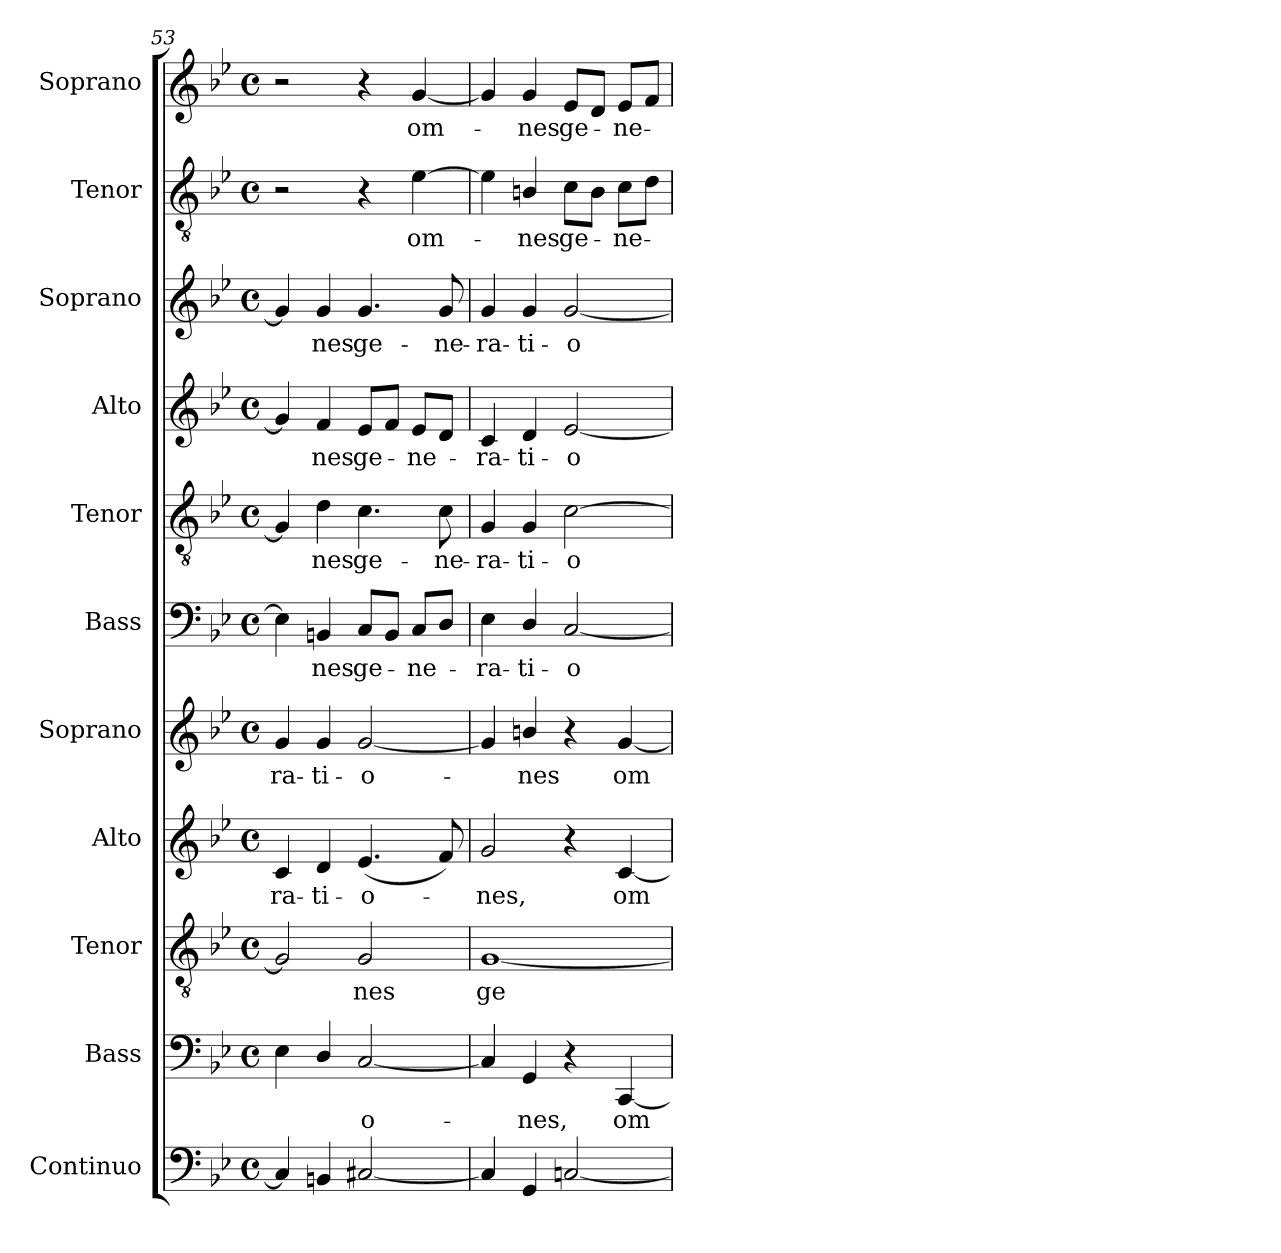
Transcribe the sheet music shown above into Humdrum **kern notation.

**kern	**kern	**text	**kern	**text	**kern	**text	**kern	**text	**kern	**text	**kern	**text	**kern	**text	**kern	**text	**kern	**text	**kern	**text
*part11	*part10	*part10	*part9	*part9	*part8	*part8	*part7	*part7	*part6	*part6	*part5	*part5	*part4	*part4	*part3	*part3	*part2	*part2	*part1	*part1
*staff11	*staff10	*staff10	*staff9	*staff9	*staff8	*staff8	*staff7	*staff7	*staff6	*staff6	*staff5	*staff5	*staff4	*staff4	*staff3	*staff3	*staff2	*staff2	*staff1	*staff1
*I"Continuo	*I"Bass	*	*I"Tenor	*	*I"Alto	*	*I"Soprano	*	*I"Bass	*	*I"Tenor	*	*I"Alto	*	*I"Soprano	*	*I"Tenor	*	*I"Soprano	*
*I'Cont.	*I'B.	*	*I'T.	*	*I'A.	*	*I'S.	*	*I'B.	*	*I'T.	*	*I'A.	*	*I'S.	*	*I'T.	*	*I'S.	*
*clefF4	*clefF4	*	*clefGv2	*	*clefG2	*	*clefG2	*	*clefF4	*	*clefGv2	*	*clefG2	*	*clefG2	*	*clefGv2	*	*clefG2	*
*	*	*	*ITrd7c12	*	*	*	*	*	*	*	*ITrd7c12	*	*	*	*	*	*ITrd7c12	*	*	*
*k[b-e-]	*k[b-e-]	*	*k[b-e-]	*	*k[b-e-]	*	*k[b-e-]	*	*k[b-e-]	*	*k[b-e-]	*	*k[b-e-]	*	*k[b-e-]	*	*k[b-e-]	*	*k[b-e-]	*
*B-:	*B-:	*	*B-:	*	*B-:	*	*B-:	*	*B-:	*	*B-:	*	*B-:	*	*B-:	*	*B-:	*	*B-:	*
*M4/4	*M4/4	*	*M4/4	*	*M4/4	*	*M4/4	*	*M4/4	*	*M4/4	*	*M4/4	*	*M4/4	*	*M4/4	*	*M4/4	*
*met(c)	*met(c)	*	*met(c)	*	*met(c)	*	*met(c)	*	*met(c)	*	*met(c)	*	*met(c)	*	*met(c)	*	*met(c)	*	*met(c)	*
=53	=53	=53	=53	=53	=53	=53	=53	=53	=53	=53	=53	=53	=53	=53	=53	=53	=53	=53	=53	=53
!	!	!	!	!	!	!LO:LY:b:color=#000000	!	!	!	!	!	!	!	!	!	!	!	!	!	!
!	!	!	!	!	!	!	!	!LO:LY:b:color=#000000	!	!	!	!	!	!	!	!	!	!	!	!
4Ci/]	4E-i\	.	2GGi/]	.	4ci/	-ra-	4gi/	-ra-	4E-i\]	.	4GGi/]	.	4gi/]	.	4gi/]	.	2r	.	2r	.
!	!	!	!	!	!	!LO:LY:b:color=#000000	!	!	!	!	!	!	!	!	!	!	!	!	!	!
!	!	!	!	!	!	!	!	!LO:LY:b:color=#000000	!	!	!	!	!	!	!	!	!	!	!	!
!	!	!	!	!	!	!	!	!	!	!LO:LY:b:color=#000000	!	!	!	!	!	!	!	!	!	!
!	!	!	!	!	!	!	!	!	!	!	!	!LO:LY:b:color=#000000	!	!	!	!	!	!	!	!
!	!	!	!	!	!	!	!	!	!	!	!	!	!	!LO:LY:b:color=#000000	!	!	!	!	!	!
!	!	!	!	!	!	!	!	!	!	!	!	!	!	!	!	!LO:LY:b:color=#000000	!	!	!	!
4BBni/	4Di/	.	.	.	4di/	-ti-	4gi/	-ti-	4BBni/	-nes	4Di\	-nes	4fi/	-nes	4gi/	-nes	.	.	.	.
!	!	!LO:LY:b:color=#000000	!	!	!	!	!	!	!	!	!	!	!	!	!	!	!	!	!	!
!	!	!	!	!LO:LY:b:color=#000000	!	!	!	!	!	!	!	!	!	!	!	!	!	!	!	!
!	!	!	!	!	!	!LO:LY:b:color=#000000	!	!	!	!	!	!	!	!	!	!	!	!	!	!
!	!	!	!	!	!	!	!	!LO:LY:b:color=#000000	!	!	!	!	!	!	!	!	!	!	!	!
!	!	!	!	!	!	!	!	!	!	!LO:LY:b:color=#000000	!	!	!	!	!	!	!	!	!	!
!	!	!	!	!	!	!	!	!	!	!	!	!LO:LY:b:color=#000000	!	!	!	!	!	!	!	!
!	!	!	!	!	!	!	!	!	!	!	!	!	!	!LO:LY:b:color=#000000	!	!	!	!	!	!
!	!	!	!	!	!	!	!	!	!	!	!	!	!	!	!	!LO:LY:b:color=#000000	!	!	!	!
[<2C#Xi/	[<2Ci/	-o-	2GGi/	-nes	(4.e-i/	-o-	[<2gi/	-o-	8Ci/L	ge-	4.Ci\	ge-	8e-i/L	ge-	4.gi/	ge-	4r	.	4r	.
.	.	.	.	.	.	.	.	.	8BBi/J	.	.	.	8fi/J	.	.	.	.	.	.	.
!	!	!	!	!	!	!	!	!	!	!LO:LY:b:color=#000000	!	!	!	!	!	!	!	!	!	!
!	!	!	!	!	!	!	!	!	!	!	!	!	!	!LO:LY:b:color=#000000	!	!	!	!	!	!
!	!	!	!	!	!	!	!	!	!	!	!	!	!	!	!	!	!	!LO:LY:b:color=#000000	!	!
!	!	!	!	!	!	!	!	!	!	!	!	!	!	!	!	!	!	!	!	!LO:LY:b:color=#000000
.	.	.	.	.	.	.	.	.	8Ci/L	-ne-	.	.	8e-i/L	-ne-	.	.	[>4E-i\	om-	[<4gi/	om-
!	!	!	!	!	!	!	!	!	!	!	!	!LO:LY:b:color=#000000	!	!	!	!	!	!	!	!
!	!	!	!	!	!	!	!	!	!	!	!	!	!	!	!	!LO:LY:b:color=#000000	!	!	!	!
.	.	.	.	.	8fi/)	.	.	.	8Di/J	.	8Ci\	-ne-	8di/J	.	8gi/	-ne-	.	.	.	.
=54	=54	=54	=54	=54	=54	=54	=54	=54	=54	=54	=54	=54	=54	=54	=54	=54	=54	=54	=54	=54
!	!	!	!	!LO:LY:b:color=#000000	!	!	!	!	!	!	!	!	!	!	!	!	!	!	!	!
!	!	!	!	!	!	!LO:LY:b:color=#000000	!	!	!	!	!	!	!	!	!	!	!	!	!	!
!	!	!	!	!	!	!	!	!	!	!LO:LY:b:color=#000000	!	!	!	!	!	!	!	!	!	!
!	!	!	!	!	!	!	!	!	!	!	!	!LO:LY:b:color=#000000	!	!	!	!	!	!	!	!
!	!	!	!	!	!	!	!	!	!	!	!	!	!	!LO:LY:b:color=#000000	!	!	!	!	!	!
!	!	!	!	!	!	!	!	!	!	!	!	!	!	!	!	!LO:LY:b:color=#000000	!	!	!	!
4C#i/]	4Ci/]	.	[<1GGi	ge-	2gi/	-nes,	4gi/]	.	4E-i\	-ra-	4GGi/	-ra-	4ci/	-ra-	4gi/	-ra-	4E-i\]	.	4gi/]	.
!	!	!LO:LY:b:color=#000000	!	!	!	!	!	!	!	!	!	!	!	!	!	!	!	!	!	!
!	!	!	!	!	!	!	!	!LO:LY:b:color=#000000	!	!	!	!	!	!	!	!	!	!	!	!
!	!	!	!	!	!	!	!	!	!	!LO:LY:b:color=#000000	!	!	!	!	!	!	!	!	!	!
!	!	!	!	!	!	!	!	!	!	!	!	!LO:LY:b:color=#000000	!	!	!	!	!	!	!	!
!	!	!	!	!	!	!	!	!	!	!	!	!	!	!LO:LY:b:color=#000000	!	!	!	!	!	!
!	!	!	!	!	!	!	!	!	!	!	!	!	!	!	!	!LO:LY:b:color=#000000	!	!	!	!
!	!	!	!	!	!	!	!	!	!	!	!	!	!	!	!	!	!	!LO:LY:b:color=#000000	!	!
!	!	!	!	!	!	!	!	!	!	!	!	!	!	!	!	!	!	!	!	!LO:LY:b:color=#000000
4GGi/	4GGi/	-nes,	.	.	.	.	4bni/	-nes	4Di/	-ti-	4GGi/	-ti-	4di/	-ti-	4gi/	-ti-	4BBni/	-nes	4gi/	-nes
!	!	!	!	!	!	!	!	!	!	!LO:LY:b:color=#000000	!	!	!	!	!	!	!	!	!	!
!	!	!	!	!	!	!	!	!	!	!	!	!LO:LY:b:color=#000000	!	!	!	!	!	!	!	!
!	!	!	!	!	!	!	!	!	!	!	!	!	!	!LO:LY:b:color=#000000	!	!	!	!	!	!
!	!	!	!	!	!	!	!	!	!	!	!	!	!	!	!	!LO:LY:b:color=#000000	!	!	!	!
!	!	!	!	!	!	!	!	!	!	!	!	!	!	!	!	!	!	!LO:LY:b:color=#000000	!	!
!	!	!	!	!	!	!	!	!	!	!	!	!	!	!	!	!	!	!	!	!LO:LY:b:color=#000000
[<2Ci/	4r	.	.	.	4r	.	4r	.	[<2Ci/	-o-	[>2Ci\	-o-	[<2e-i/	-o-	[<2gi/	-o-	8Ci\L	ge-	8e-i/L	ge-
.	.	.	.	.	.	.	.	.	.	.	.	.	.	.	.	.	8BBi\J	.	8di/J	.
!	!	!LO:LY:b:color=#000000	!	!	!	!	!	!	!	!	!	!	!	!	!	!	!	!	!	!
!	!	!	!	!	!	!LO:LY:b:color=#000000	!	!	!	!	!	!	!	!	!	!	!	!	!	!
!	!	!	!	!	!	!	!	!LO:LY:b:color=#000000	!	!	!	!	!	!	!	!	!	!	!	!
!	!	!	!	!	!	!	!	!	!	!	!	!	!	!	!	!	!	!LO:LY:b:color=#000000	!	!
!	!	!	!	!	!	!	!	!	!	!	!	!	!	!	!	!	!	!	!	!LO:LY:b:color=#000000
.	[<4CCi/	om-	.	.	[<4ci/	om-	[<4gi/	om-	.	.	.	.	.	.	.	.	8Ci\L	-ne-	8e-i/L	-ne-
.	.	.	.	.	.	.	.	.	.	.	.	.	.	.	.	.	8Di\J	.	8fi/J	.
=	=	=	=	=	=	=	=	=	=	=	=	=	=	=	=	=	=	=	=	=
*-	*-	*-	*-	*-	*-	*-	*-	*-	*-	*-	*-	*-	*-	*-	*-	*-	*-	*-	*-	*-
